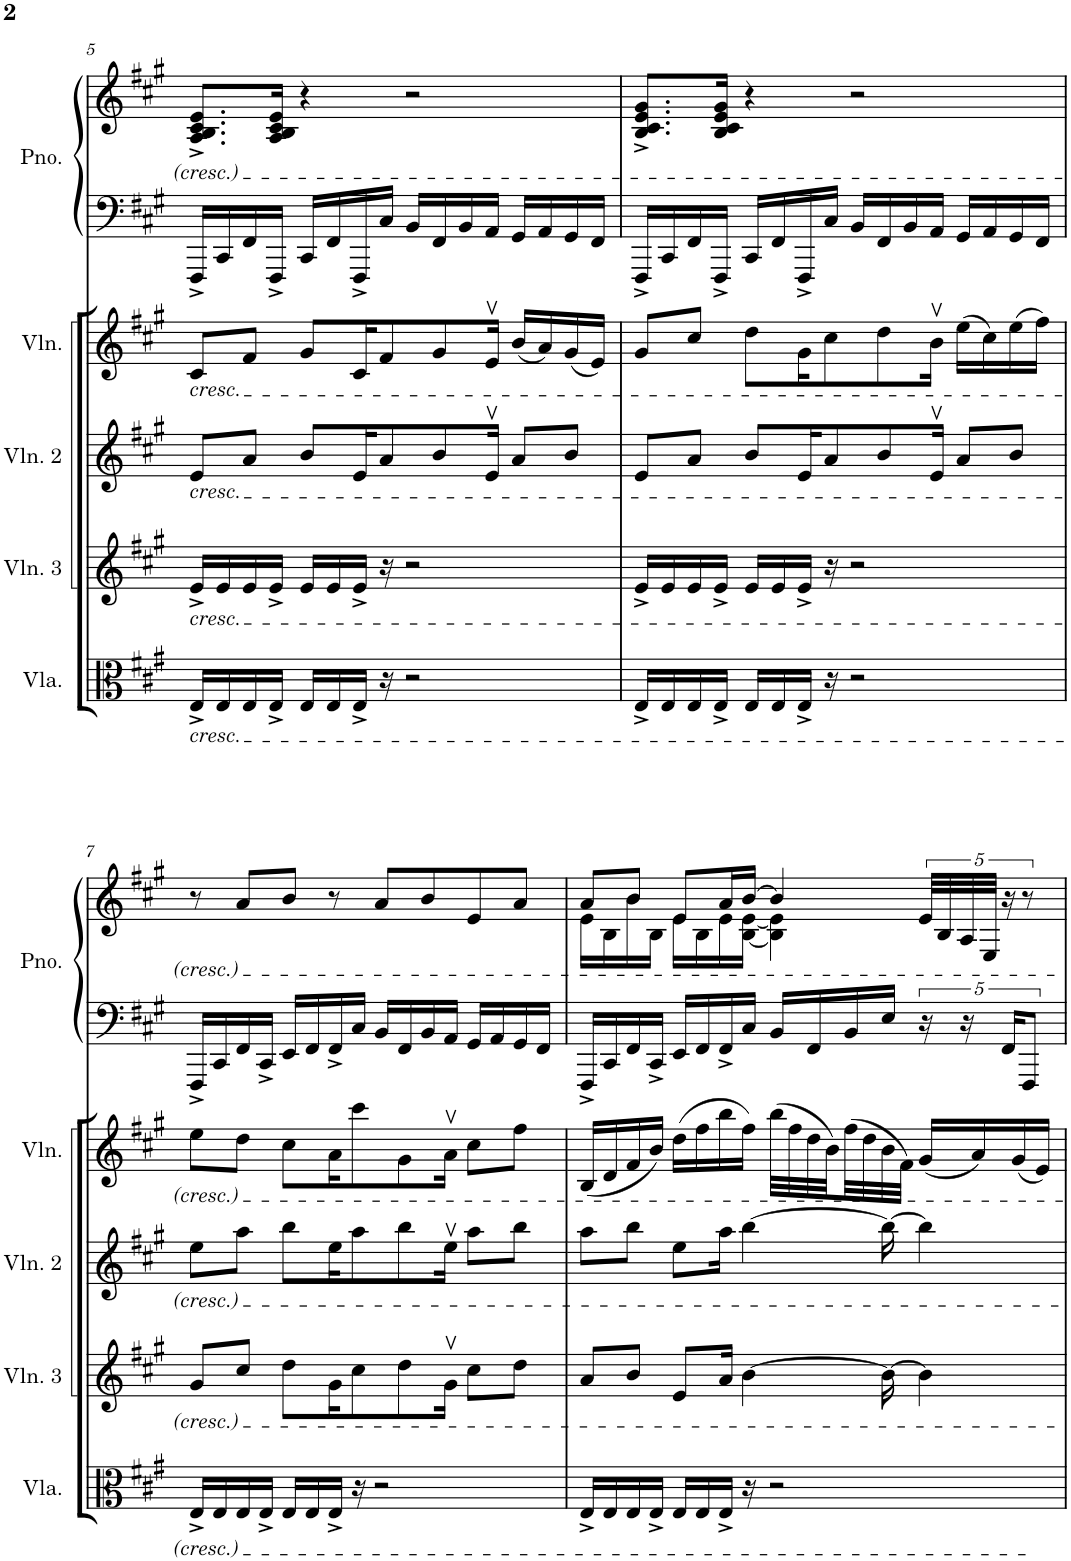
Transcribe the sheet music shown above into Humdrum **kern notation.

**kern	**kern	**kern	**kern	**kern	**kern
*part5	*part4	*part3	*part2	*part1	*part1
*staff6	*staff5	*staff4	*staff3	*staff2	*staff1
*I"Viola	*I"Violin 3	*I"Violin 2	*I"Violin	*I"Piano	*
*I'Vla.	*I'Vln. 3	*I'Vln. 2	*I'Vln.	*I'Pno.	*
!!LO:PB:g=z
*clefC3	*clefG2	*clefG2	*clefG2	*clefF4	*clefG2
*k[f#c#g#]	*k[f#c#g#]	*k[f#c#g#]	*k[f#c#g#]	*k[f#c#g#]	*k[f#c#g#]
*M4/4	*M4/4	*M4/4	*M4/4	*M4/4	*M4/4
=5	=5	=5	=5	=5	=5
!	!	!	!LO:TX:b:i:t=cresc.	!	!
!	!	!LO:TX:b:i:t=cresc.	!	!	!
!	!LO:TX:b:i:t=cresc.	!	!	!	!
!LO:TX:b:i:t=cresc.	!	!	!	!	!
16E^/LL	16e^/LL	8e/L	8c#/L	16FFF#^/LL	8.A/^ 8.B/^ 8.c#/^ 8.e/^L
16E/	16e/	.	.	16CC#/	.
16E/	16e/	8a/J	8f#/J	16FF#/	.
16E^/JJ	16e^/JJ	.	.	16FFF#^/JJ	16A/ 16B/ 16c#/ 16e/Jk
16E/LL	16e/LL	8b/L	8g#/L	16CC#/LL	4r
16E/	16e/	.	.	16FF#/	.
16E^/JJ	16e^/JJ	16e/K	16c#/K	16FFF#^/	.
16r	16r	8a/	8f#/	16C#/JJ	.
2r	2r	.	.	16BB/LL	2r
.	.	8b/	8g#/	16FF#/	.
.	.	.	.	16BB/	.
.	.	16ev/Jk	16ev/Jk	16AA/JJ	.
.	.	8a/L	(16b/LL	16GG#/LL	.
.	.	.	16a/)	16AA/	.
.	.	8b/J	(16g#/	16GG#/	.
.	.	.	16e/JJ)	16FF#/JJ	.
=6	=6	=6	=6	=6	=6
16E^/LL	16e^/LL	8e/L	8g#/L	16FFF#^/LL	8.B/^ 8.c#/^ 8.e/^ 8.g#/^L
16E/	16e/	.	.	16CC#/	.
16E/	16e/	8a/J	8cc#/J	16FF#/	.
16E^/JJ	16e^/JJ	.	.	16FFF#^/JJ	16B/ 16c#/ 16e/ 16g#/Jk
16E/LL	16e/LL	8b/L	8dd\L	16CC#/LL	4r
16E/	16e/	.	.	16FF#/	.
16E^/JJ	16e^/JJ	16e/K	16g#\K	16FFF#^/	.
16r	16r	8a/	8cc#\	16C#/JJ	.
2r	2r	.	.	16BB/LL	2r
.	.	8b/	8dd\	16FF#/	.
.	.	.	.	16BB/	.
.	.	16ev/Jk	16bv\Jk	16AA/JJ	.
.	.	8a/L	(16ee\LL	16GG#/LL	.
.	.	.	16cc#\)	16AA/	.
.	.	8b/J	(16ee\	16GG#/	.
.	.	.	16ff#\JJ)	16FF#/JJ	.
!!LO:LB:g=z
=7	=7	=7	=7	=7	=7
16E^/LL	8g#/L	8ee\L	8ee\L	16FFF#^/LL	8r
16E/	.	.	.	16CC#/	.
16E/	8cc#/J	8aa\J	8dd\J	16FF#/	8a/L
16E^/JJ	.	.	.	16CC#^/JJ	.
16E/LL	8dd\L	8bb\L	8cc#\L	16EE/LL	8b/J
16E/	.	.	.	16FF#/	.
16E^/JJ	16g#\K	16ee\K	16a\K	16FF#^/	8r
16r	8cc#\	8aa\	8ccc#\	16C#/JJ	.
2r	.	.	.	16BB/LL	8a/L
.	8dd\	8bb\	8g#\	16FF#/	.
.	.	.	.	16BB/	8b/
.	16g#v\Jk	16eev\Jk	16av\Jk	16AA/JJ	.
.	8cc#\L	8aa\L	8cc#\L	16GG#/LL	8e/
.	.	.	.	16AA/	.
.	8dd\J	8bb\J	8ff#\J	16GG#/	8a/J
.	.	.	.	16FF#/JJ	.
=8	=8	=8	=8	=8	=8
*	*	*	*	*	*^
16E^/LL	8a/L	8aa\L	(16B/LL	16FFF#^/LL	8a/L	16e\LL
16E/	.	.	16d/	16CC#/	.	16B\
16E/	8b/J	8bb\J	16f#/	16FF#/	8b/J	16b\
16E^/JJ	.	.	16b/JJ)	16CC#^/JJ	.	16B\JJ
16E/LL	8e/L	8ee\L	(16dd\LL	16EE/LL	8e/L	16e\LL
16E/	.	.	16ff#\	16FF#/	.	16B\
16E^/JJ	16a/Jk	16aa\Jk	16bb\	16FF#^/	16a/L	16e\
16r	[4b\	[4bb\	16ff#\JJ)	16C#/JJ	[16b/JJ	[16B\ [16e\JJ
2r	.	.	(32bb\LLL	16BB/LL	4b/]	4B\] 4e\]
.	.	.	32ff#\	.	.	.
.	.	.	32dd\	16FF#/	.	.
.	.	.	32b\)	.	.	.
.	.	.	(32ff#\	16BB/	.	.
.	.	.	32dd\	.	.	.
.	16b\_	16bb\_	32b\	16E/JJ	.	.
.	.	.	32f#\JJJ)	.	.	.
.	4b\]	4bb\]	(16g#/LL	20r	40e/LLL	4ryy
.	.	.	.	.	40B/	.
.	.	.	.	20r	40A/	.
.	.	.	16a/)	.	.	.
.	.	.	.	.	40E/JJJ	.
.	.	.	.	20FF#/KL	20r	.
.	.	.	(16g#/	.	.	.
.	.	.	.	10FFF#/J	10r	.
.	.	.	16e/JJ)	.	.	.
*	*	*	*	*	*v	*v
=	=	=	=	=	=
*-	*-	*-	*-	*-	*-
